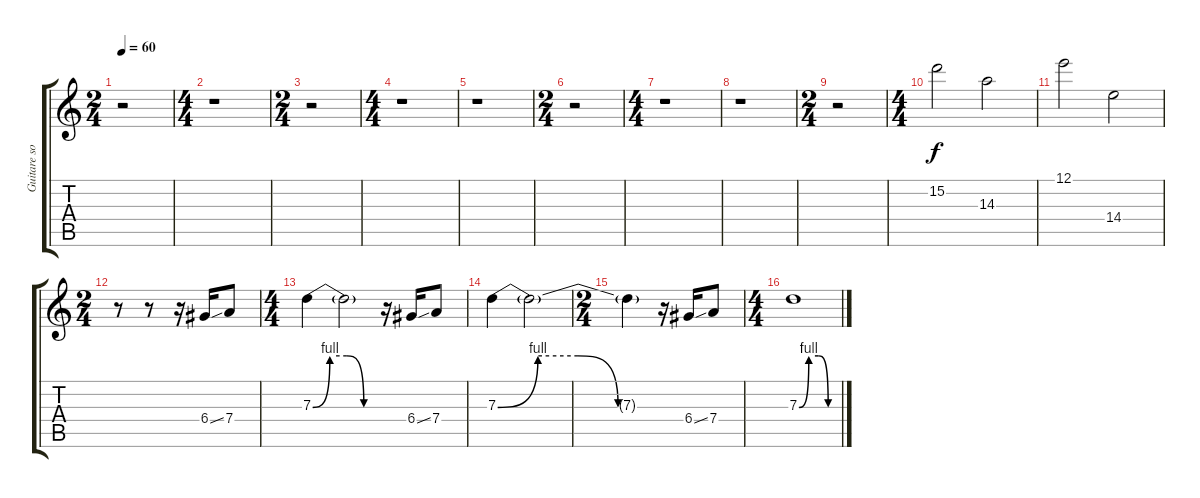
\track ("Guitare solo 2 (satur閑)" "Guitare so") {instrument overdrivenguitar}
\staff {score tabs}
\tuning (E4 B3 G3 D3 A2 E2) {hide}
\ts (2 4)
\tempo 60
\clef g2
\ks c
r.2{dy f} |
\ts (4 4)
r.1 |
\ts (2 4)
r.2 |
\ts (4 4)
r.1 |
r.1 |
\ts (2 4)
r.2 |
\ts (4 4)
r.1 |
r.1 |
\ts (2 4)
r.2 |
\ts (4 4)
15.2.2 14.3.2 |
12.1.2 14.4.2 |
\ts (2 4)
r.8 r.8 r.16 6.4{ss}.16 7.4.8 |
\ts (4 4)
7.3{be (custom 0 0 15 4 30 4 45 0 60 0)}.4 7.3{t}.2 r.16 6.4{ss}.16 7.4.8 |
7.3{be (custom 0 0 15 4 30 4 45 0 60 0)}.4 7.3{t}.2 |
\ts (2 4)
7.3{t}.4 r.16 6.4{ss}.16 7.4.8 |
\ts (4 4)
7.3{be (custom 0 0 15 4 30 4 45 0 60 0)}.1
